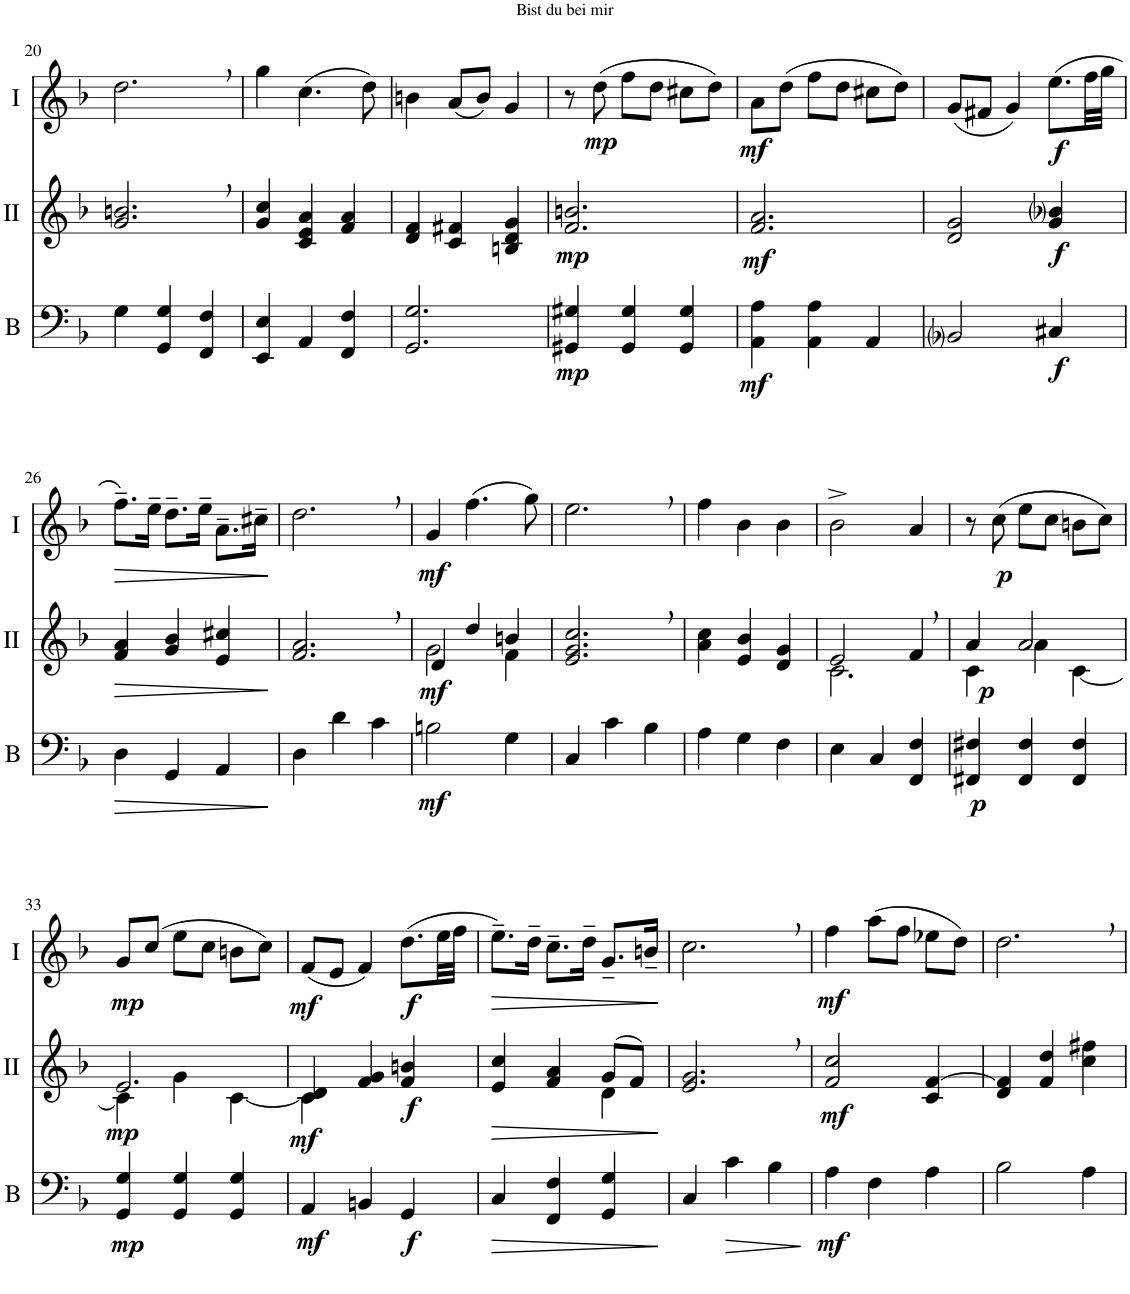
**kern	**dynam	**kern	**dynam	**kern	**dynam
*part3	*part3	*part2	*part2	*part1	*part1
*staff3	*staff3	*staff2	*staff2	*staff1	*staff1
*I"Bass	*	*I"Acc. 2	*	*I"Acc. 1	*
*I'B	*	*	*	*	*
!!LO:PB:g=z
*clefF4	*	*clefG2	*	*clefG2	*
*k[b-]	*	*k[b-]	*	*k[b-]	*
*M3/4	*	*M3/4	*	*M3/4	*
=20	=20	=20	=20	=20	=20
4G\	.	2.g/, 2.bn/,	.	2.dd,\	.
4GG/ 4G/	.	.	.	.	.
4FF/ 4F/	.	.	.	.	.
=21	=21	=21	=21	=21	=21
4EE/ 4E/	.	4g/ 4cc/	.	4gg\	.
4AA/	.	4c/ 4e/ 4a/	.	(4.cc\	.
4FF/ 4F/	.	4f/ 4a/	.	.	.
.	.	.	.	8dd\)	.
=22	=22	=22	=22	=22	=22
2.GG/ 2.G/	.	4d/ 4f/	.	4bn\	.
.	.	4c/ 4f#X/	.	(8a/L	.
.	.	.	.	8b/J)	.
.	.	4Bn/ 4d/ 4g/	.	4g/	.
=23	=23	=23	=23	=23	=23
!	!LO:DY:b	!	!LO:DY:b	!	!
4GG#X/ 4G#X/	mp	2.f/ 2.bn/	mp	8r	.
!	!	!	!	!	!LO:DY:b
.	.	.	.	(8dd\	mp
4GG#/ 4G#/	.	.	.	8ff\L	.
.	.	.	.	8dd\J	.
4GG#/ 4G#/	.	.	.	8cc#X\L	.
.	.	.	.	8dd\J)	.
=24	=24	=24	=24	=24	=24
!	!LO:DY:b	!	!LO:DY:b	!	!LO:DY:b
4AA\ 4A\	mf	2.f/ 2.a/	mf	8a\L	mf
.	.	.	.	(8dd\J	.
4AA\ 4A\	.	.	.	8ff\L	.
.	.	.	.	8dd\J	.
4AA/	.	.	.	8cc#X\L	.
.	.	.	.	8dd\J)	.
=25	=25	=25	=25	=25	=25
2BB-i/	.	2d/ 2g/	.	(8g/L	.
.	.	.	.	8f#X/J	.
.	.	.	.	4g/)	.
!	!LO:DY:b	!	!LO:DY:b	!	!LO:DY:b
4C#X/	f	4g/ 4b-i/	f	(8.ee\L	f
.	.	.	.	32ff\LL	.
.	.	.	.	32gg\JJJ	.
!!LO:LB:g=z
=26	=26	=26	=26	=26	=26
!	!LO:HP:b	!	!LO:HP:b	!	!LO:HP:b
4D\	>	4f/ 4a/	>	8.ff~\L)	>
.	.	.	.	16ee~\Jk	.
4GG/	.	4g/ 4b-/	.	8.dd~\L	.
.	.	.	.	16ee~\Jk	.
4AA/	.	4e/ 4cc#X/	.	8.a~\L	.
.	.	.	.	16cc#X~\Jk	.
.	]	.	]	.	]
=27	=27	=27	=27	=27	=27
4D\	.	2.f/, 2.a/,	.	2.dd,\	.
4d\	.	.	.	.	.
4c\	.	.	.	.	.
=28	=28	=28	=28	=28	=28
*	*	*^	*	*	*
!	!LO:DY:b	!	!	!LO:DY:b	!	!LO:DY:b
2Bn\	mf	4d/	2g\	mf	4g/	mf
.	.	4dd/	.	.	(4.ff\	.
4G\	.	4bn/	4f\	.	.	.
.	.	.	.	.	8gg\)	.
*	*	*v	*v	*	*	*
=29	=29	=29	=29	=29	=29
4C/	.	2.e/, 2.g/, 2.cc/,	.	2.ee,\	.
4c\	.	.	.	.	.
4B-\	.	.	.	.	.
=30	=30	=30	=30	=30	=30
4A\	.	4a\ 4cc\	.	4ff\	.
4G\	.	4e/ 4b-/	.	4b-\	.
4F\	.	4d/ 4g/	.	4b-\	.
=31	=31	=31	=31	=31	=31
*	*	*^	*	*	*
4E\	.	2e/	2.c\	.	2b-^\	.
4C/	.	.	.	.	.	.
4FF/ 4F/	.	4f,/	.	.	4a/	.
=32	=32	=32	=32	=32	=32	=32
!	!LO:DY:b	!	!	!LO:DY:b	!	!
4FF#X/ 4F#X/	p	4a/	4c\	p	8r	.
!	!	!	!	!	!	!LO:DY:b
.	.	.	.	.	(8cc\	p
4FF#/ 4F#/	.	2a/	4a\	.	8ee\L	.
.	.	.	.	.	8cc\J	.
4FF#/ 4F#/	.	.	[4c\	.	8bn\L	.
.	.	.	.	.	8cc\J)	.
!!LO:LB:g=z
=33	=33	=33	=33	=33	=33	=33
!	!LO:DY:b	!	!	!LO:DY:b	!	!LO:DY:b
4GG/ 4G/	mp	2.e/	4c\]	mp	8g/L	mp
.	.	.	.	.	(8cc/J	.
4GG/ 4G/	.	.	4g\	.	8ee\L	.
.	.	.	.	.	8cc\J	.
4GG/ 4G/	.	.	[4c\	.	8bn\L	.
.	.	.	.	.	8cc\J)	.
=34	=34	=34	=34	=34	=34	=34
!	!LO:DY:b	!	!	!LO:DY:b	!	!LO:DY:b
4AA/	mf	4c/] 4d/	4c\	mf	(8f/L	mf
.	.	.	.	.	8e/J	.
4BBn/	.	4f/ 4g/	4ryy	.	4f/)	.
!	!LO:DY:b	!	!	!LO:DY:b	!	!LO:DY:b
4GG/	f	4f/ 4bn/	4ryy	f	(8.dd\L	f
.	.	.	.	.	32ee\LL	.
.	.	.	.	.	32ff\JJJ	.
=35	=35	=35	=35	=35	=35	=35
!	!LO:HP:b	!	!	!LO:HP:b	!	!LO:HP:b
4C/	>	4e/ 4cc/	4ryy	>	8.ee~\L)	>
.	.	.	.	.	16dd~\Jk	.
4FF/ 4F/	.	4f/ 4a/	4ryy	.	8.cc~\L	.
.	.	.	.	.	16dd~\Jk	.
4GG/ 4G/	.	(8g/L	4d\	.	8.g~/L	.
.	.	8f/J)	.	.	.	.
.	.	.	.	.	16bn~/Jk	.
*	*	*v	*v	*	*	*
.	]	.	]	.	]
=36	=36	=36	=36	=36	=36
4C/	.	2.e/, 2.g/,	.	2.cc,\	.
!	!LO:HP:b	!	!	!	!
4c\	>	.	.	.	.
4B-\	.	.	.	.	.
.	]	.	.	.	.
=37	=37	=37	=37	=37	=37
!	!LO:DY:b	!	!LO:DY:b	!	!LO:DY:b
4A\	mf	2f/ 2cc/	mf	4ff\	mf
4F\	.	.	.	(8aa\L	.
.	.	.	.	8ff\J	.
4A\	.	4c/ [4f/	.	8ee-X\L	.
.	.	.	.	8dd\J)	.
=38	=38	=38	=38	=38	=38
2B-\	.	4d/ 4f/]	.	2.dd,\	.
.	.	4f/ 4dd/	.	.	.
4A\	.	4cc\ 4ff#X\	.	.	.
=	=	=	=	=	=
*-	*-	*-	*-	*-	*-
